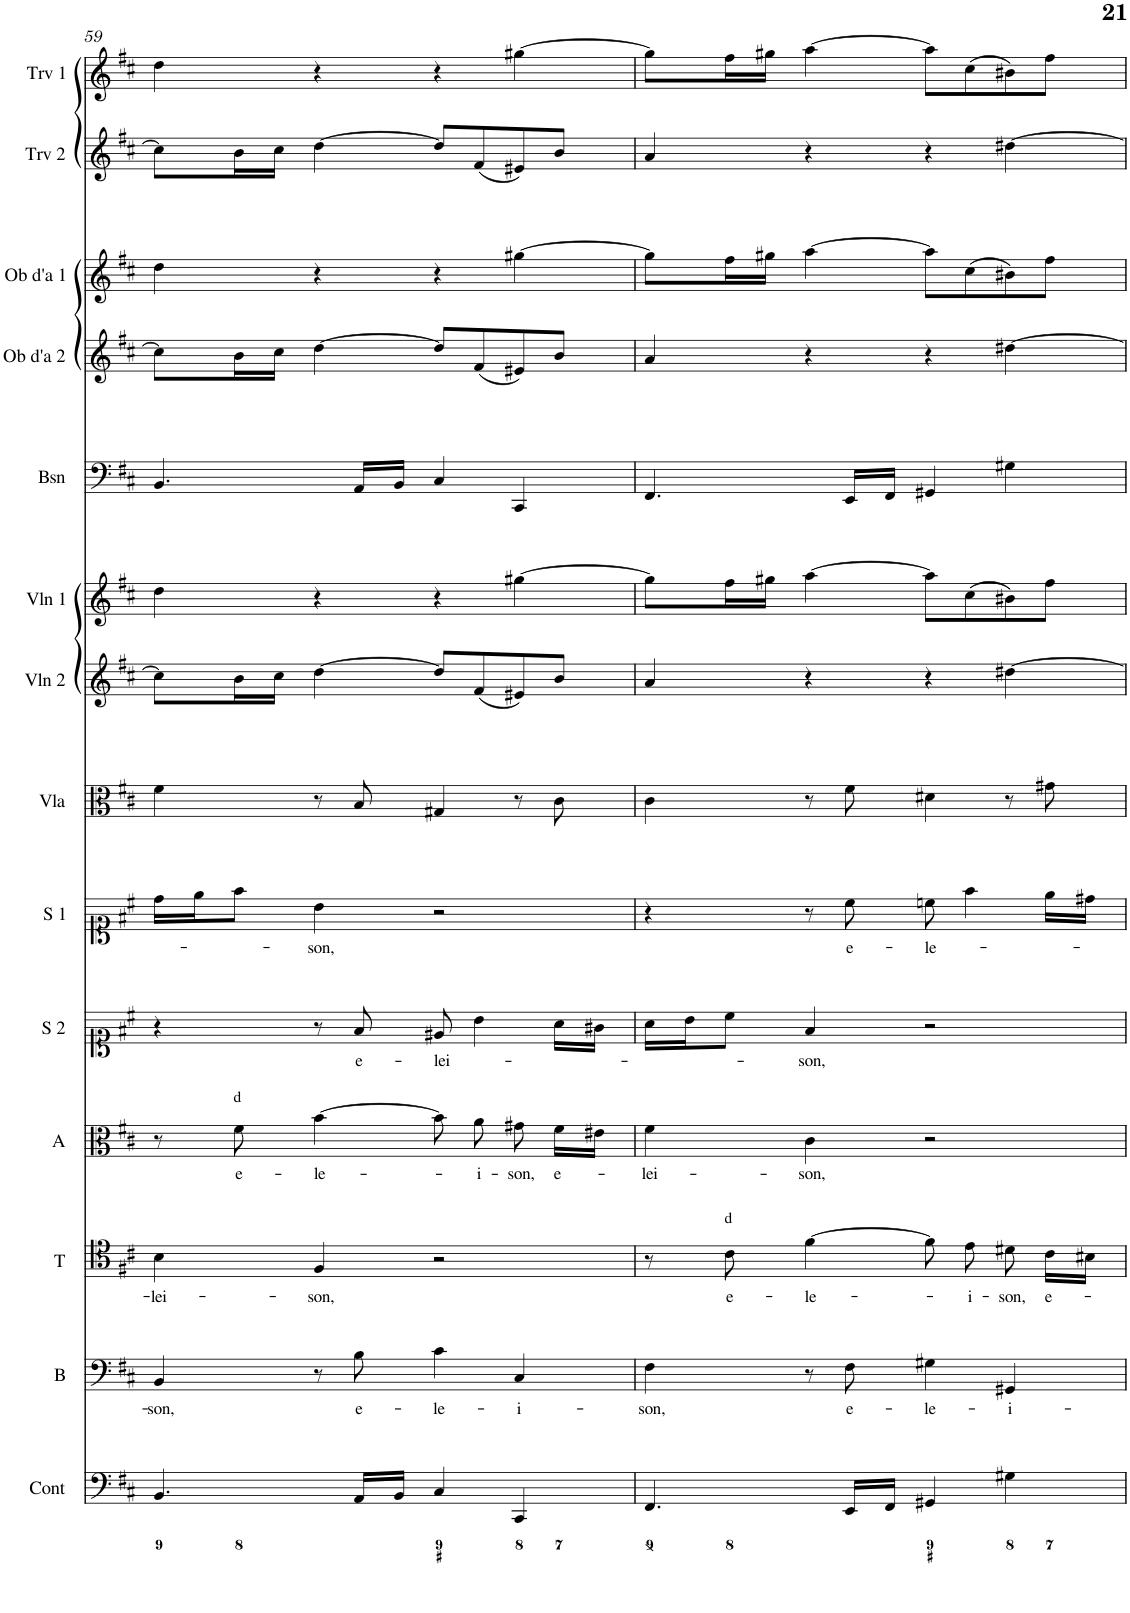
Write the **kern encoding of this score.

**kern	**kern	**text	**kern	**text	**kern	**text	**kern	**text	**kern	**text	**kern	**kern	**kern	**kern	**kern	**kern	**kern	**kern
*part14	*part13	*part13	*part12	*part12	*part11	*part11	*part10	*part10	*part9	*part9	*part8	*part7	*part6	*part5	*part4	*part3	*part2	*part1
*staff14	*staff13	*staff13	*staff12	*staff12	*staff11	*staff11	*staff10	*staff10	*staff9	*staff9	*staff8	*staff7	*staff6	*staff5	*staff4	*staff3	*staff2	*staff1
*I"Continuo	*I"Bass	*	*I"Tenor	*	*I"Alto	*	*I"Soprano 2	*	*I"Soprano 1	*	*I"Viola	*I"Violin 2	*I"Violin 1	*I"Bassoon	*I"Oboe d’amore 2	*I"Oboe d’amore 1	*I"Traverso 2	*I"Traverso 1
*I'Cont	*I'B	*	*I'T	*	*I'A	*	*I'S 2	*	*I'S 1	*	*I'Vla	*I'Vln 2	*I'Vln 1	*I'Bsn	*I'Ob d'a 2	*I'Ob d'a 1	*I'Trv 2	*I'Trv 1
!!LO:PB:g=z
*clefF4	*clefF4	*	*clefC4	*	*clefC3	*	*clefC1	*	*clefC1	*	*clefC3	*clefG2	*clefG2	*clefF4	*clefG2	*clefG2	*clefG2	*clefG2
*k[f#c#]	*k[f#c#]	*	*k[f#c#]	*	*k[f#c#]	*	*k[f#c#]	*	*k[f#c#]	*	*k[f#c#]	*k[f#c#]	*k[f#c#]	*k[f#c#]	*k[f#c#]	*k[f#c#]	*k[f#c#]	*k[f#c#]
*M4/4	*M4/4	*	*M4/4	*	*M4/4	*	*M4/4	*	*M4/4	*	*M4/4	*M4/4	*M4/4	*M4/4	*M4/4	*M4/4	*M4/4	*M4/4
*met(c)	*met(c)	*	*met(c)	*	*met(c)	*	*met(c)	*	*met(c)	*	*met(c)	*met(c)	*met(c)	*met(c)	*met(c)	*met(c)	*met(c)	*met(c)
=59	=59	=59	=59	=59	=59	=59	=59	=59	=59	=59	=59	=59	=59	=59	=59	=59	=59	=59
!	!	!LO:LY:b	!	!LO:LY:b	!	!	!	!	!	!	!	!	!	!	!	!	!	!
4.BB/	4BB/	-son,	4B\	-lei-	8r	.	4r	.	16dd\LL	.	4f#\	8cc#\L]	4dd\	4.BB/	8cc#\L]	4dd\	8cc#\L]	4dd\
.	.	.	.	.	.	.	.	.	16ee\J	.	.	.	.	.	.	.	.	.
!	!	!	!	!	!LO:TX:a:t=d	!	!	!	!	!	!	!	!	!	!	!	!	!
!	!	!	!	!	!	!LO:LY:b	!	!	!	!	!	!	!	!	!	!	!	!
.	.	.	.	.	8f#\	e-	.	.	8ff#\J	.	.	16b\L	.	.	16b\L	.	16b\L	.
.	.	.	.	.	.	.	.	.	.	.	.	16cc#\JJ	.	.	16cc#\JJ	.	16cc#\JJ	.
!	!	!	!	!LO:LY:b	!	!LO:LY:b	!	!	!	!LO:LY:b	!	!	!	!	!	!	!	!
.	8r	.	4F#/	-son,	[4b\	-le-	8r	.	4b\	-son,	8r	[4dd\	4r	.	[4dd\	4r	[4dd\	4r
!	!	!LO:LY:b	!	!	!	!	!	!LO:LY:b	!	!	!	!	!	!	!	!	!	!
16AA/LL	8B\	e-	.	.	.	.	8f#/	e-	.	.	8B/	.	.	16AA/LL	.	.	.	.
16BB/JJ	.	.	.	.	.	.	.	.	.	.	.	.	.	16BB/JJ	.	.	.	.
!	!	!LO:LY:b	!	!	!	!	!	!LO:LY:b	!	!	!	!	!	!	!	!	!	!
4C#/	4c#\	-le-	2r	.	8b\]	.	8e#X/	-lei-	2r	.	4G#X/	8dd/L]	4r	4C#/	8dd/L]	4r	8dd/L]	4r
!	!	!	!	!	!	!LO:LY:b	!	!	!	!	!	!	!	!	!	!	!	!
.	.	.	.	.	8a\	-i-	4b\	.	.	.	.	(8f#/	.	.	(8f#/	.	(8f#/	.
!	!	!LO:LY:b	!	!	!	!LO:LY:b	!	!	!	!	!	!	!	!	!	!	!	!
4CC#/	4C#/	-i-	.	.	8g#X\	-son,	.	.	.	.	8r	8e#X/)	[4gg#X\	4CC#/	8e#X/)	[4gg#X\	8e#X/)	[4gg#X\
!	!	!	!	!	!	!LO:LY:b	!	!	!	!	!	!	!	!	!	!	!	!
.	.	.	.	.	16f#\LL	e-	16a\LL	.	.	.	8c#\	8b/J	.	.	8b/J	.	8b/J	.
.	.	.	.	.	16e#X\JJ	.	16g#X\JJ	.	.	.	.	.	.	.	.	.	.	.
=60	=60	=60	=60	=60	=60	=60	=60	=60	=60	=60	=60	=60	=60	=60	=60	=60	=60	=60
!	!	!LO:LY:b	!	!	!	!LO:LY:b	!	!	!	!	!	!	!	!	!	!	!	!
4.FF#/	4F#\	-son,	8r	.	4f#\	-lei-	16a\LL	.	4r	.	4c#\	4a/	8gg#\L]	4.FF#/	4a/	8gg#\L]	4a/	8gg#\L]
.	.	.	.	.	.	.	16b\J	.	.	.	.	.	.	.	.	.	.	.
!	!	!	!LO:TX:a:t=d	!	!	!	!	!	!	!	!	!	!	!	!	!	!	!
!	!	!	!	!LO:LY:b	!	!	!	!	!	!	!	!	!	!	!	!	!	!
.	.	.	8c#\	e-	.	.	8cc#\J	.	.	.	.	.	16ff#\L	.	.	16ff#\L	.	16ff#\L
.	.	.	.	.	.	.	.	.	.	.	.	.	16gg#X\JJ	.	.	16gg#X\JJ	.	16gg#X\JJ
!	!	!	!	!LO:LY:b	!	!LO:LY:b	!	!LO:LY:b	!	!	!	!	!	!	!	!	!	!
.	8r	.	[4f#\	-le-	4c#\	-son,	4f#/	-son,	8r	.	8r	4r	[4aa\	.	4r	[4aa\	4r	[4aa\
!	!	!LO:LY:b	!	!	!	!	!	!	!	!LO:LY:b	!	!	!	!	!	!	!	!
16EE/LL	8F#\	e-	.	.	.	.	.	.	8cc#\	e-	8f#\	.	.	16EE/LL	.	.	.	.
16FF#/JJ	.	.	.	.	.	.	.	.	.	.	.	.	.	16FF#/JJ	.	.	.	.
!	!	!LO:LY:b	!	!	!	!	!	!	!	!LO:LY:b	!	!	!	!	!	!	!	!
4GG#X/	4G#X\	-le-	8f#\]	.	2r	.	2r	.	8ccn\	-le-	4d#X\	4r	8aa\L]	4GG#X/	4r	8aa\L]	4r	8aa\L]
!	!	!	!	!LO:LY:b	!	!	!	!	!	!	!	!	!	!	!	!	!	!
.	.	.	8e\	-i-	.	.	.	.	4ff#\	.	.	.	(8cc#\	.	.	(8cc#\	.	(8cc#\
!	!	!LO:LY:b	!	!LO:LY:b	!	!	!	!	!	!	!	!	!	!	!	!	!	!
4G#X\	4GG#X/	-i-	8d#X\	-son,	.	.	.	.	.	.	8r	[4dd#X\	8b#X\)	4G#X\	[4dd#X\	8b#X\)	[4dd#X\	8b#X\)
!	!	!	!	!LO:LY:b	!	!	!	!	!	!	!	!	!	!	!	!	!	!
.	.	.	16c#\LL	e-	.	.	.	.	16ee\LL	.	8g#X\	.	8ff#\J	.	.	8ff#\J	.	8ff#\J
.	.	.	16B#X\JJ	.	.	.	.	.	16dd#X\JJ	.	.	.	.	.	.	.	.	.
=	=	=	=	=	=	=	=	=	=	=	=	=	=	=	=	=	=	=
*-	*-	*-	*-	*-	*-	*-	*-	*-	*-	*-	*-	*-	*-	*-	*-	*-	*-	*-
